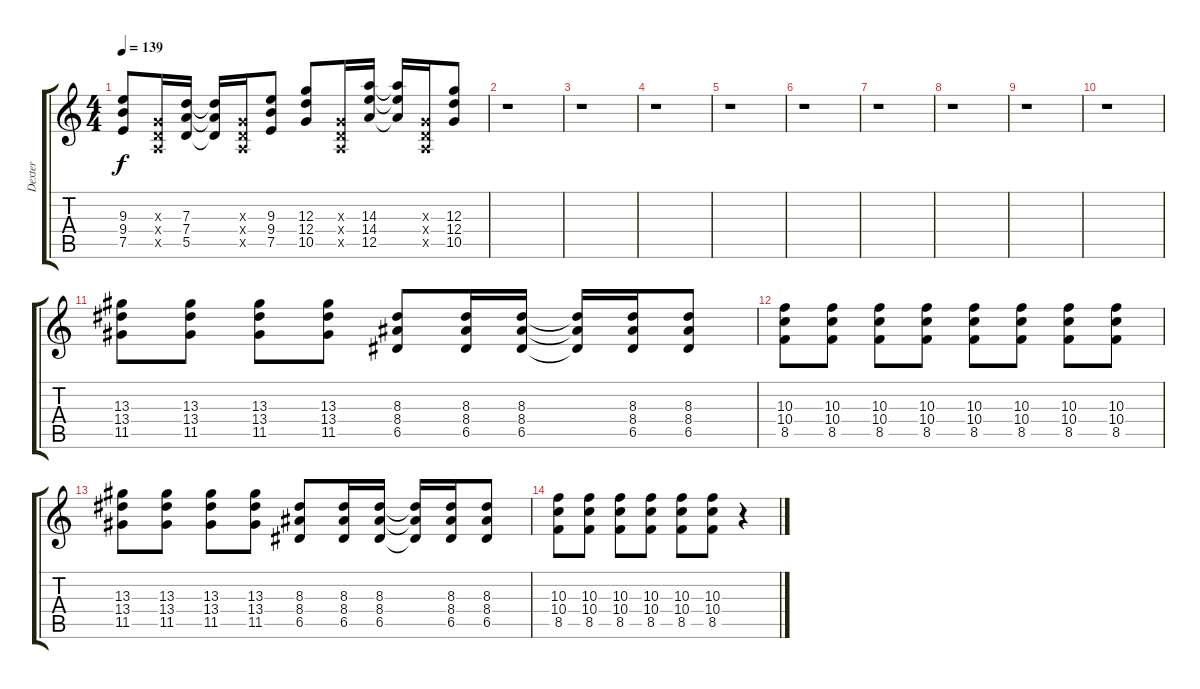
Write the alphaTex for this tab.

\track ("Dexter" "Dexter") {instrument distortionguitar}
\staff {score tabs}
\tuning (E4 B3 G3 D3 A2 D2) {hide}
\ts (4 4)
\tempo 139
\clef g2
\ks c
(9.3 9.4 7.5).8{dy f} (0.3{x} 0.4{x} 0.5{x}).16 (7.3 7.4 5.5).16 (7.3{t} 7.4{t} 5.5{t}).16 (0.3{x} 0.4{x} 0.5{x}).16 (9.3 9.4 7.5).8 (12.3 12.4 10.5).8 (0.3{x} 0.4{x} 0.5{x}).16 (14.3 14.4 12.5).16 (14.3{t} 14.4{t} 12.5{t}).16 (0.3{x} 0.4{x} 0.5{x}).16 (12.3 12.4 10.5).8 |
r.1 |
r.1 |
r.1 |
r.1 |
r.1 |
r.1 |
r.1 |
r.1 |
r.1 |
(13.3 13.4 11.5).8 (13.3 13.4 11.5).8 (13.3 13.4 11.5).8 (13.3 13.4 11.5).8 (8.3 8.4 6.5).8 (8.3 8.4 6.5).16 (8.3 8.4 6.5).16 (8.3{t} 8.4{t} 6.5{t}).16 (8.3 8.4 6.5).16 (8.3 8.4 6.5).8 |
(10.3 10.4 8.5).8 (10.3 10.4 8.5).8 (10.3 10.4 8.5).8 (10.3 10.4 8.5).8 (10.3 10.4 8.5).8 (10.3 10.4 8.5).8 (10.3 10.4 8.5).8 (10.3 10.4 8.5).8 |
(13.3 13.4 11.5).8 (13.3 13.4 11.5).8 (13.3 13.4 11.5).8 (13.3 13.4 11.5).8 (8.3 8.4 6.5).8 (8.3 8.4 6.5).16 (8.3 8.4 6.5).16 (8.3{t} 8.4{t} 6.5{t}).16 (8.3 8.4 6.5).16 (8.3 8.4 6.5).8 |
(10.3 10.4 8.5).8 (10.3 10.4 8.5).8 (10.3 10.4 8.5).8 (10.3 10.4 8.5).8 (10.3 10.4 8.5).8 (10.3 10.4 8.5).8 r.4
